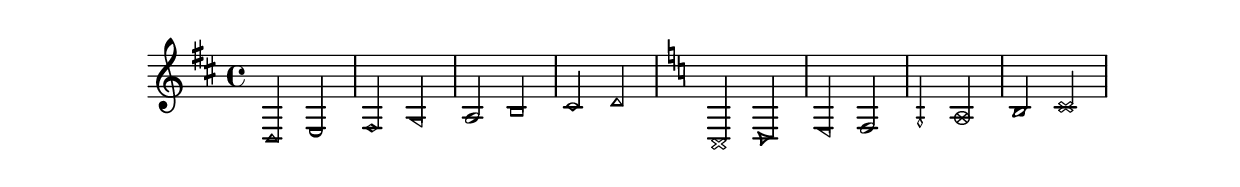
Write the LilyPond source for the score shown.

%% Do not edit this file; it is auto-generated from LSR http://lsr.dsi.unimi.it
%% This file is in the public domain.
\version "2.11.38"

\header {
  lsrtags = "pitches, editorial-and-educational-use"
 texidoc = "
The @code{shapeNoteStyles} property gives you the ability to define
various note head styles for each step of the scale (as defined by the
key signature or the \"tonic\" property). This property requires a set
of symbols, which can be purely arbitrary (geometrical expressions such
as @code{triangle}, @code{cross}, @code{xcircle} etc. are allowed) or
based on old American engraving tradition (you can use some latin note
names as well). That said, if you're trying to imitate old American
song books, you may also want to try LilyPond's predefined note head
styles, through shortcut commands such as @code{\\aikenHeads} or
@code{\\sacredHarpHeads}. This example shows different ways to obtain
shape note heads, and demonstrates the ability to transpose a melody
without losing the correspondence between harmonic functions and note
head styles. 
" }
% begin verbatim
fragment = {
  \key c \major
  c2 d e f g a b c
}

\score {
  \new Staff {
    \transpose c d 
    \relative {
      \set shapeNoteStyles = ##(do re mi fa #f la ti)
      \fragment
    }
    
    \relative {
      \set shapeNoteStyles  = ##(cross triangle fa #f mensural xcircle diamond)
      \fragment
    }
  }
}

